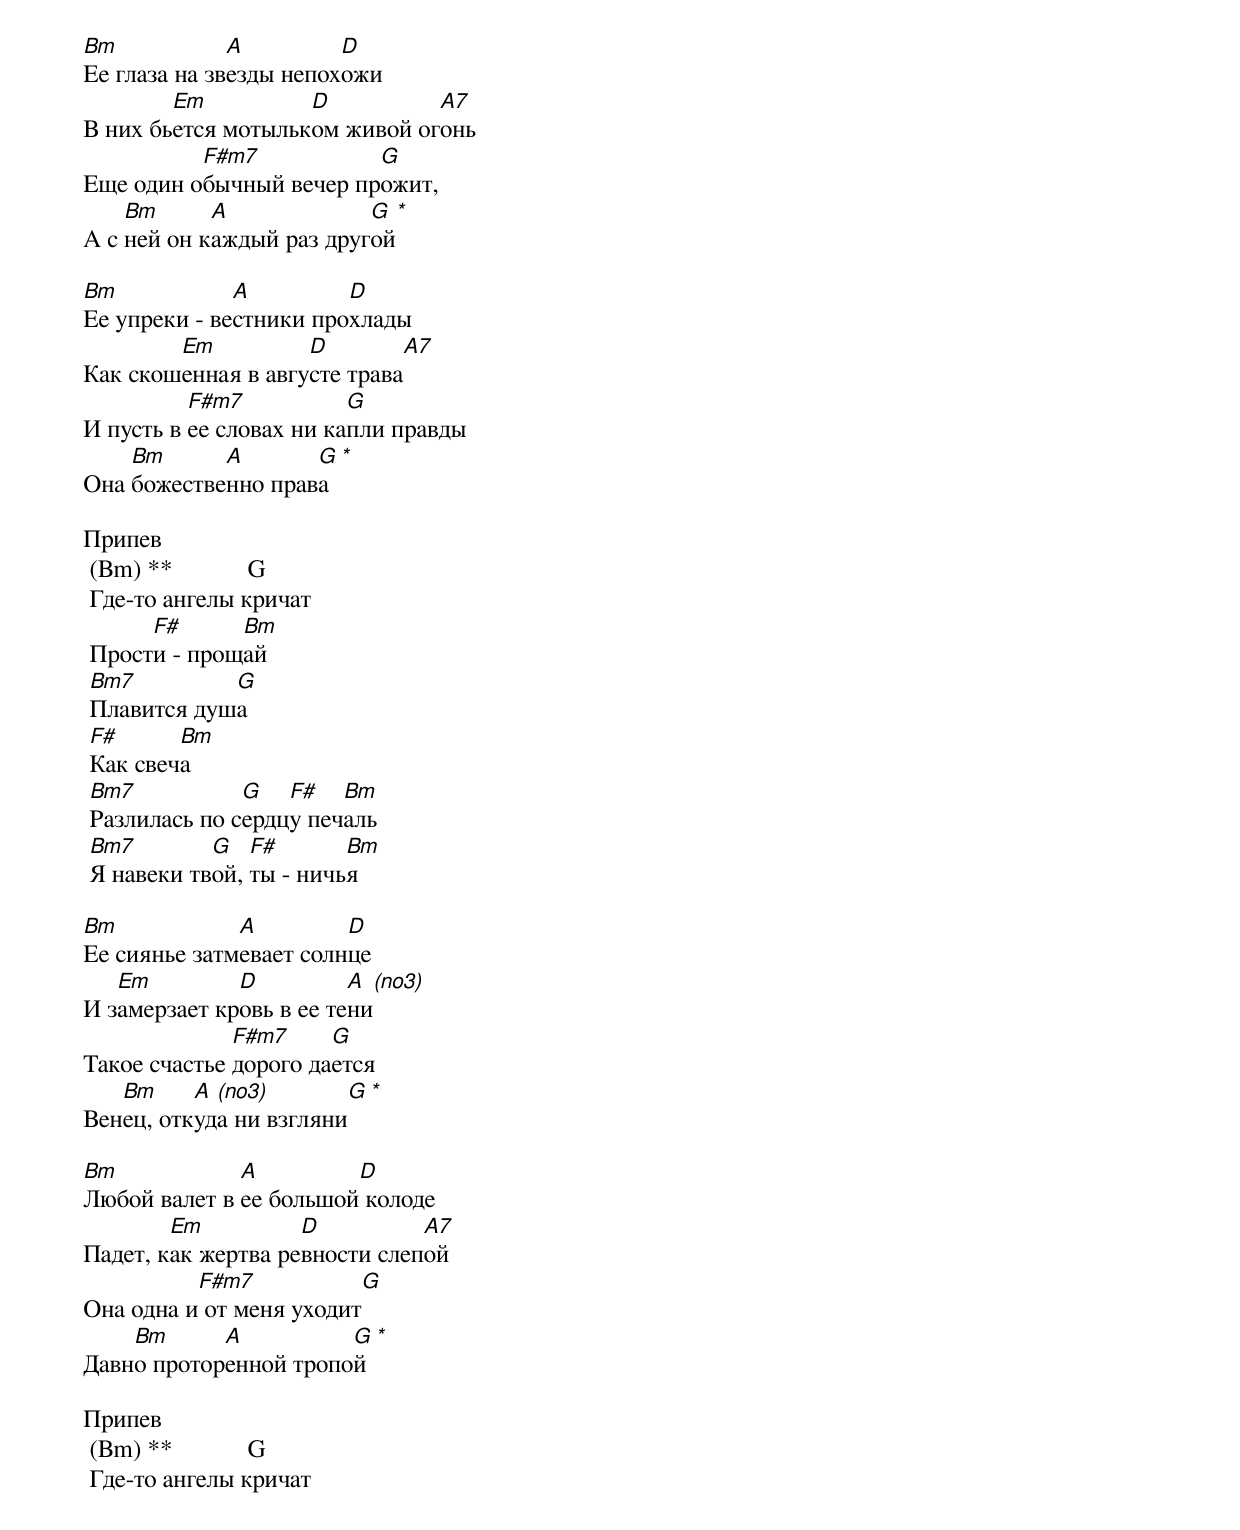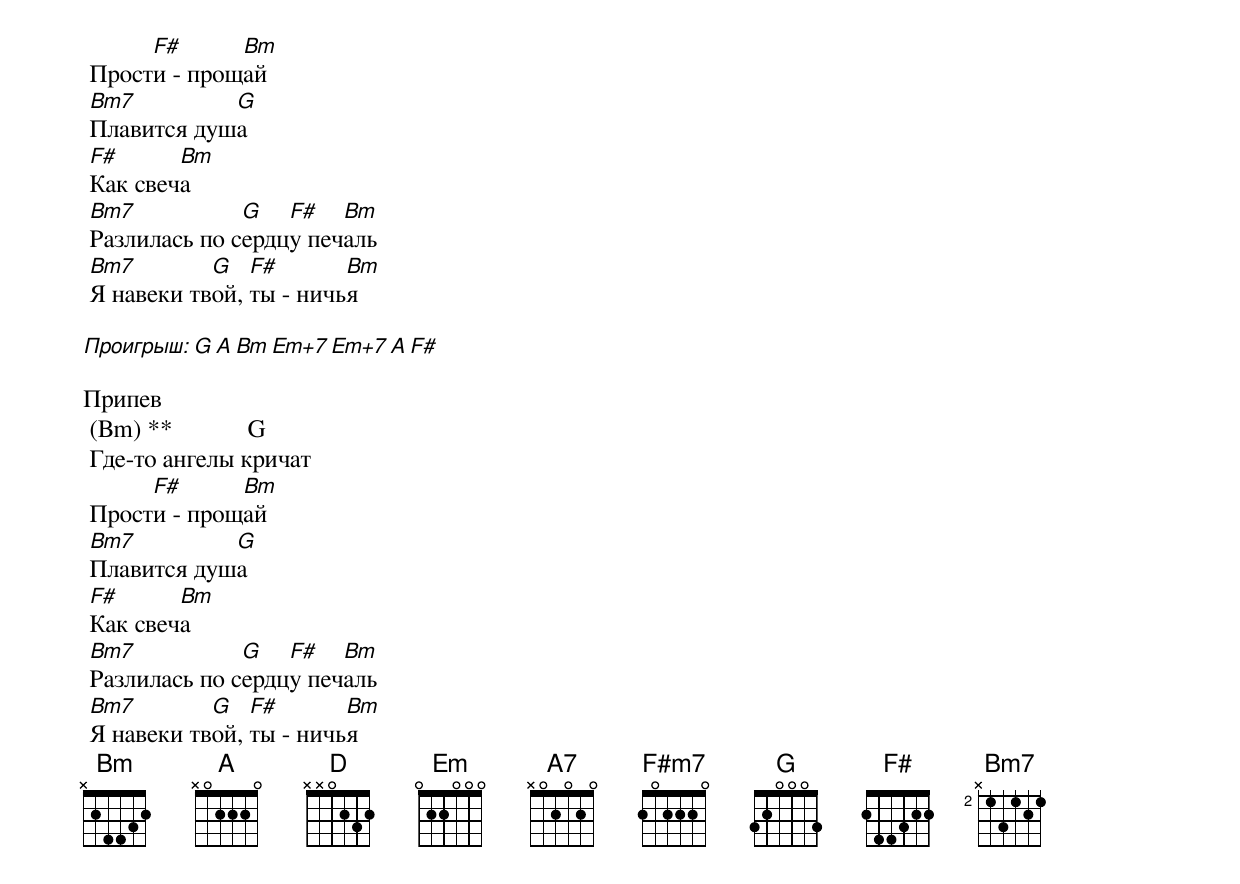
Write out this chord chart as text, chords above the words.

Bm            A         D
Ее глаза на звезды непохожи
        Em          D          A7
В них бьется мотыльком живой огонь
          F#m7           G
Еще один обычный вечер прожит,
    Bm      A             G *
А с ней он каждый раз другой

Bm            A         D
Ее упреки - вестники прохлады
        Em          D          A7
Как скошенная в августе трава
          F#m7           G
И пусть в ее словах ни капли правды
    Bm      A       G *
Она божественно права

Припев
 (Bm) **            G
 Где-то ангелы кричат
      F#      Bm
 Прости - прощай
 Bm7         G
 Плавится душа
 F#      Bm
 Как свеча
 Bm7           G   F#   Bm
 Разлилась по сердцу печаль
 Bm7        G   F#       Bm
 Я навеки твой, ты - ничья

Bm            A         D
Ее сиянье затмевает солнце
   Em         D          A (no3)
И замерзает кровь в ее тени
              F#m7     G
Такое счастье дорого дается
   Bm     A (no3)       G *
Венец, откуда ни взгляни

Bm            A         D
Любой валет в ее большой колоде
        Em          D          A7
Падет, как жертва ревности слепой
          F#m7           G
Она одна и от меня уходит
    Bm      A          G *
Давно проторенной тропой

Припев
 (Bm) **            G
 Где-то ангелы кричат
      F#      Bm
 Прости - прощай
 Bm7         G
 Плавится душа
 F#      Bm
 Как свеча
 Bm7           G   F#   Bm
 Разлилась по сердцу печаль
 Bm7        G   F#       Bm
 Я навеки твой, ты - ничья

Проигрыш: G A Bm Em+7 Em+7 A F#

Припев
 (Bm) **            G
 Где-то ангелы кричат
      F#      Bm
 Прости - прощай
 Bm7         G
 Плавится душа
 F#      Bm
 Как свеча
 Bm7           G   F#   Bm
 Разлилась по сердцу печаль
 Bm7        G   F#       Bm
 Я навеки твой, ты - ничья
